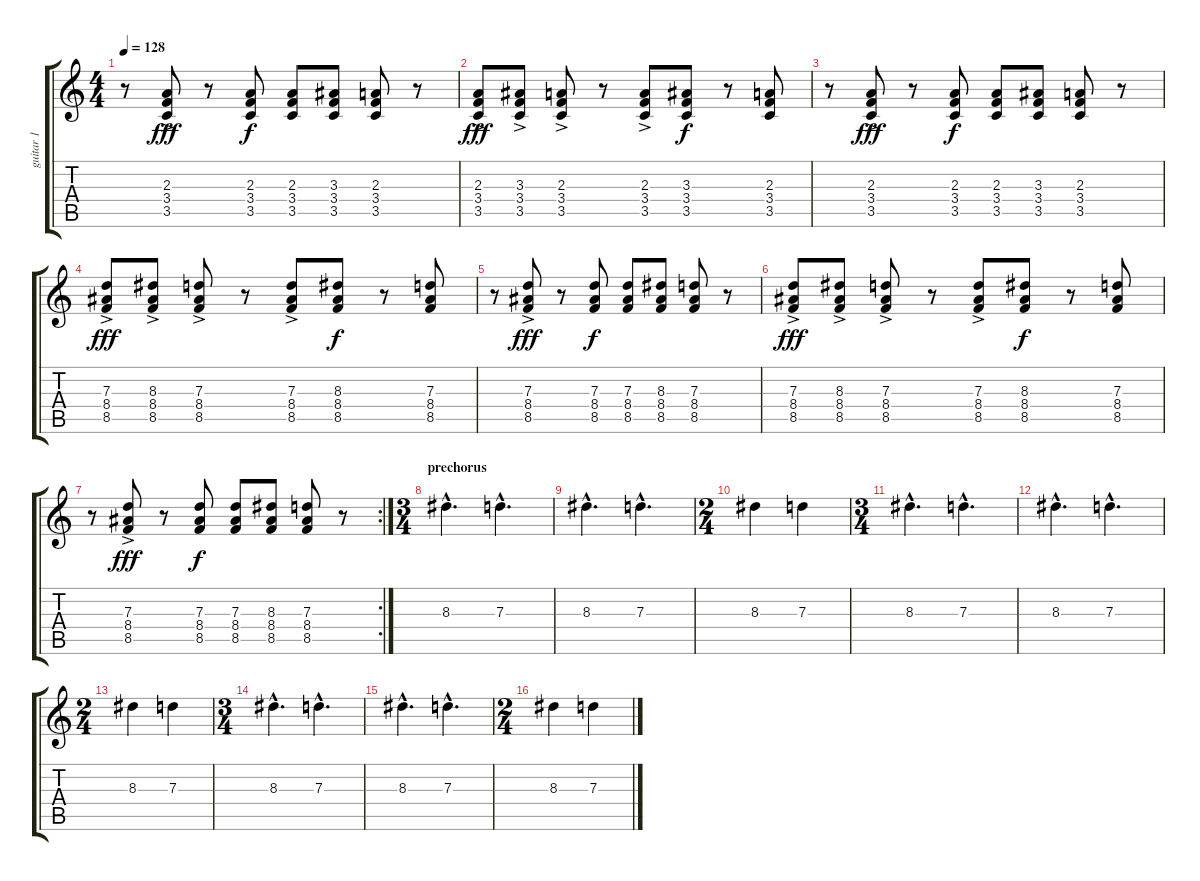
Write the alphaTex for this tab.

\track ("guitar 1" "guitar 1") {instrument distortionguitar}
\staff {score tabs}
\tuning (E4 B3 G3 D3 A2 E2) {hide}
\ts (4 4)
\tempo 128
\clef g2
\ks c
r.8{dy f} (2.3{ac} 3.4 3.5).8{dy fff} r.8 (2.3 3.4 3.5).8{dy f} (2.3 3.4 3.5).8 (3.3 3.4 3.5).8 (2.3 3.4 3.5).8 r.8 |
(2.3{ac} 3.4 3.5).8{dy fff} (3.3{ac} 3.4 3.5).8 (2.3{ac} 3.4 3.5).8 r.8 (2.3{ac} 3.4 3.5).8 (3.3 3.4 3.5).8{dy f} r.8 (2.3 3.4 3.5).8 |
r.8 (2.3{ac} 3.4 3.5).8{dy fff} r.8 (2.3 3.4 3.5).8{dy f} (2.3 3.4 3.5).8 (3.3 3.4 3.5).8 (2.3 3.4 3.5).8 r.8 |
(7.3{ac} 8.4 8.5).8{dy fff} (8.3{ac} 8.4 8.5).8 (7.3{ac} 8.4 8.5).8 r.8 (7.3{ac} 8.4 8.5).8 (8.3 8.4 8.5).8{dy f} r.8 (7.3 8.4 8.5).8 |
r.8 (7.3{ac} 8.4 8.5).8{dy fff} r.8 (7.3 8.4 8.5).8{dy f} (7.3 8.4 8.5).8 (8.3 8.4 8.5).8 (7.3 8.4 8.5).8 r.8 |
(7.3{ac} 8.4 8.5).8{dy fff} (8.3{ac} 8.4 8.5).8 (7.3{ac} 8.4 8.5).8 r.8 (7.3{ac} 8.4 8.5).8 (8.3 8.4 8.5).8{dy f} r.8 (7.3 8.4 8.5).8 |
\rc 2
r.8 (7.3{ac} 8.4 8.5).8{dy fff} r.8 (7.3 8.4 8.5).8{dy f} (7.3 8.4 8.5).8 (8.3 8.4 8.5).8 (7.3 8.4 8.5).8 r.8 |
\ts (3 4)
\section ("" "prechorus")
8.3{hac}.4{d} 7.3{hac}.4{d} |
8.3{hac}.4{d} 7.3{hac}.4{d} |
\ts (2 4)
8.3.4 7.3.4 |
\ts (3 4)
8.3{hac}.4{d} 7.3{hac}.4{d} |
8.3{hac}.4{d} 7.3{hac}.4{d} |
\ts (2 4)
8.3.4 7.3.4 |
\ts (3 4)
8.3{hac}.4{d} 7.3{hac}.4{d} |
8.3{hac}.4{d} 7.3{hac}.4{d} |
\ts (2 4)
8.3.4 7.3.4
